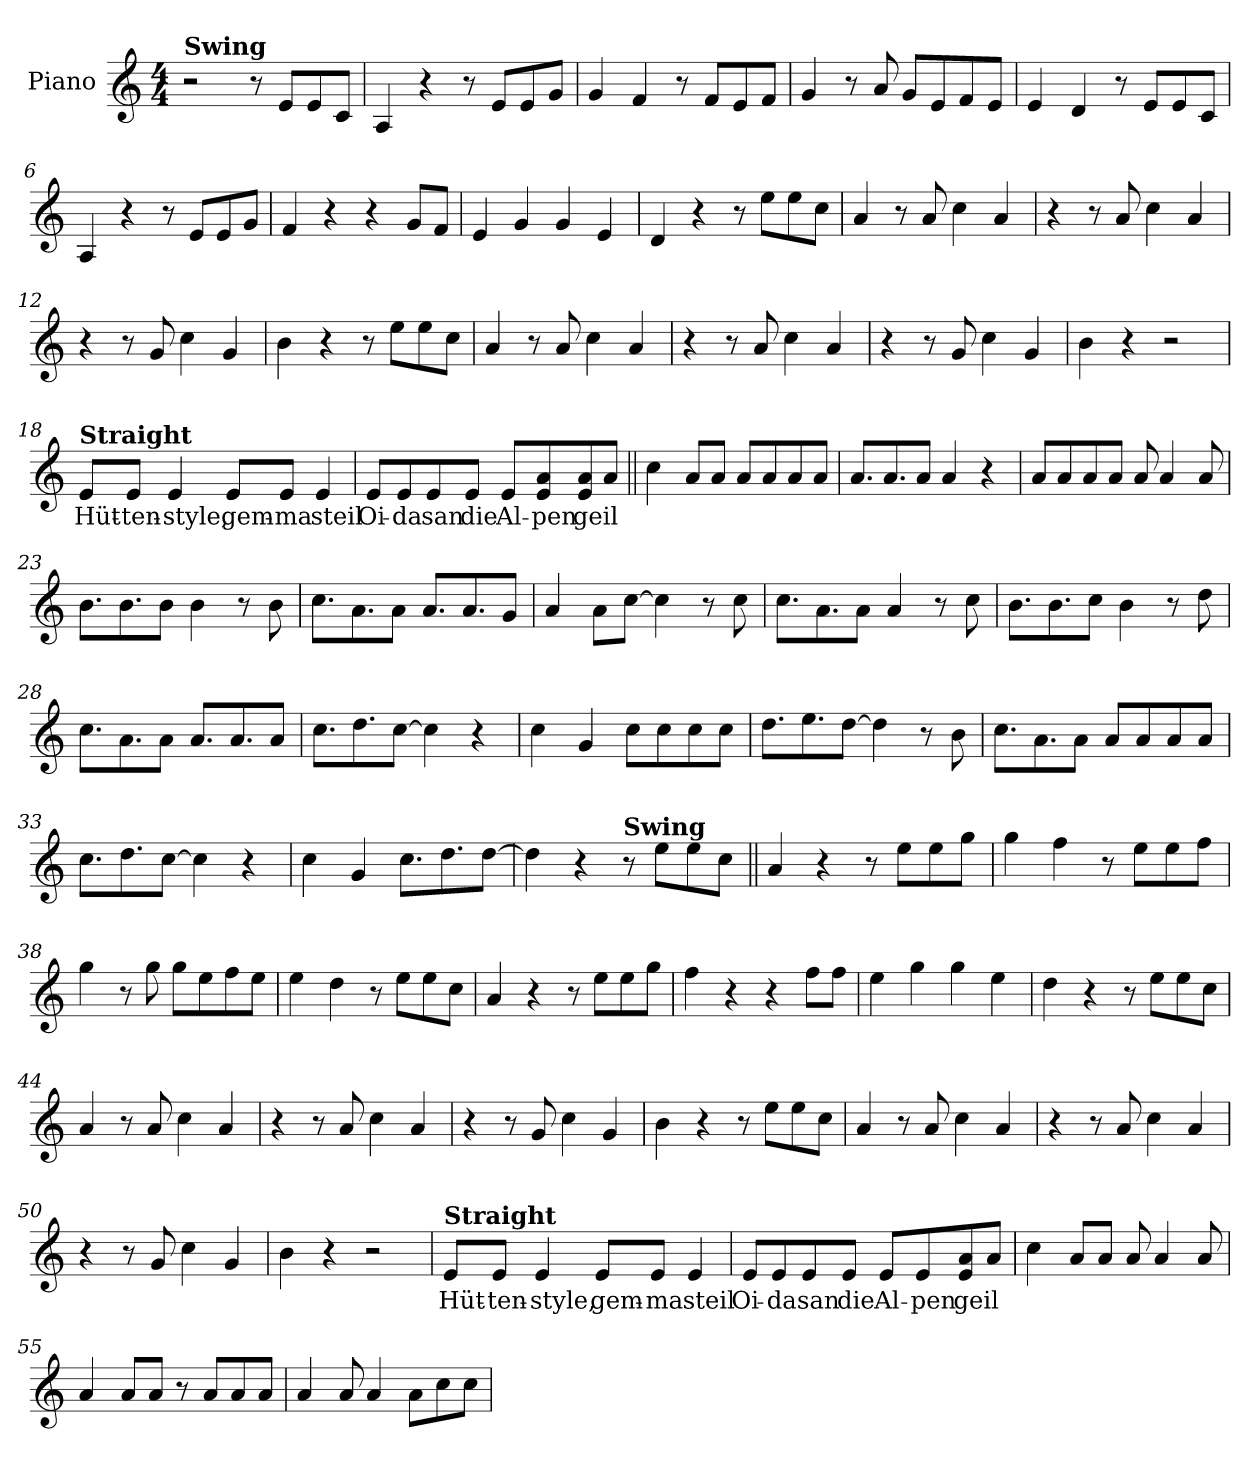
**kern	**text
*part1	*part1
*staff1	*staff1
*I"Piano	*
*I'Pno.	*
*clefG2	*
*k[]	*
*M4/4	*
=1	=1
!LO:TX:a:B:t=Swing	!
2r	.
8r	.
8eL	.
8e	.
8cJ	.
=2	=2
4A	.
4r	.
8r	.
8eL	.
8e	.
8gJ	.
=3	=3
4g	.
4f	.
8r	.
8fL	.
8e	.
8fJ	.
=4	=4
4g	.
8r	.
8a	.
8gL	.
8e	.
8f	.
8eJ	.
=5	=5
4e	.
4d	.
8r	.
8eL	.
8e	.
8cJ	.
=6	=6
4A	.
4r	.
8r	.
8eL	.
8e	.
8gJ	.
=7	=7
4f	.
4r	.
4r	.
8gL	.
8fJ	.
=8	=8
4e	.
4g	.
4g	.
4e	.
=9	=9
4d	.
4r	.
8r	.
8eeL	.
8ee	.
8ccJ	.
=10	=10
4a	.
8r	.
8a	.
4cc	.
4a	.
=11	=11
4r	.
8r	.
8a	.
4cc	.
4a	.
=12	=12
4r	.
8r	.
8g	.
4cc	.
4g	.
=13	=13
4b	.
4r	.
8r	.
8eeL	.
8ee	.
8ccJ	.
=14	=14
4a	.
8r	.
8a	.
4cc	.
4a	.
=15	=15
4r	.
8r	.
8a	.
4cc	.
4a	.
=16	=16
4r	.
8r	.
8g	.
4cc	.
4g	.
=17	=17
4b	.
4r	.
2r	.
=18	=18
!LO:TX:a:B:t=Straight	!
8eL	Hüt-
8eJ	-ten-
4e	-style,
8eL	gem-
8eJ	-ma
4e	steil
=19	=19
8eL	Oi-
8e	-da
8e	san
8eJ	die
8eL	Al-
8e 8a	-pen
8e 8a	geil
8aJ	.
=20||	=20||
4cc	.
8aL	.
8aJ	.
8aL	.
8a	.
8a	.
8aJ	.
=21	=21
8.aL	.
8.a	.
8aJ	.
4a	.
4r	.
=22	=22
8aL	.
8a	.
8a	.
8aJ	.
8a	.
4a	.
8a	.
=23	=23
8.bL	.
8.b	.
8bJ	.
4b	.
8r	.
8b	.
=24	=24
8.ccL	.
8.a	.
8aJ	.
8.aL	.
8.a	.
8gJ	.
=25	=25
4a	.
8aL	.
[8ccJ	.
4cc]	.
8r	.
8cc	.
=26	=26
8.ccL	.
8.a	.
8aJ	.
4a	.
8r	.
8cc	.
=27	=27
8.bL	.
8.b	.
8ccJ	.
4b	.
8r	.
8dd	.
=28	=28
8.ccL	.
8.a	.
8aJ	.
8.aL	.
8.a	.
8aJ	.
=29	=29
8.ccL	.
8.dd	.
[8ccJ	.
4cc]	.
4r	.
=30	=30
4cc	.
4g	.
8ccL	.
8cc	.
8cc	.
8ccJ	.
=31	=31
8.ddL	.
8.ee	.
[8ddJ	.
4dd]	.
8r	.
8b	.
=32	=32
8.ccL	.
8.a	.
8aJ	.
8aL	.
8a	.
8a	.
8aJ	.
=33	=33
8.ccL	.
8.dd	.
[8ccJ	.
4cc]	.
4r	.
=34	=34
4cc	.
4g	.
8.ccL	.
8.dd	.
[8ddJ	.
=35	=35
4dd]	.
4r	.
!LO:TX:a:B:t=Swing	!
8r	.
8eeL	.
8ee	.
8ccJ	.
=36||	=36||
4a	.
4r	.
8r	.
8eeL	.
8ee	.
8ggJ	.
=37	=37
4gg	.
4ff	.
8r	.
8eeL	.
8ee	.
8ffJ	.
=38	=38
4gg	.
8r	.
8gg	.
8ggL	.
8ee	.
8ff	.
8eeJ	.
=39	=39
4ee	.
4dd	.
8r	.
8eeL	.
8ee	.
8ccJ	.
=40	=40
4a	.
4r	.
8r	.
8eeL	.
8ee	.
8ggJ	.
=41	=41
4ff	.
4r	.
4r	.
8ffL	.
8ffJ	.
=42	=42
4ee	.
4gg	.
4gg	.
4ee	.
=43	=43
4dd	.
4r	.
8r	.
8eeL	.
8ee	.
8ccJ	.
=44	=44
4a	.
8r	.
8a	.
4cc	.
4a	.
=45	=45
4r	.
8r	.
8a	.
4cc	.
4a	.
=46	=46
4r	.
8r	.
8g	.
4cc	.
4g	.
=47	=47
4b	.
4r	.
8r	.
8eeL	.
8ee	.
8ccJ	.
=48	=48
4a	.
8r	.
8a	.
4cc	.
4a	.
=49	=49
4r	.
8r	.
8a	.
4cc	.
4a	.
=50	=50
4r	.
8r	.
8g	.
4cc	.
4g	.
=51	=51
4b	.
4r	.
2r	.
=52	=52
!LO:TX:a:B:t=Straight	!
8eL	Hüt-
8eJ	-ten-
4e	-style,
8eL	gem-
8eJ	-ma
4e	steil
=53	=53
8eL	Oi-
8e	-da
8e	san
8eJ	die
8eL	Al-
8e	-pen
8e 8a	geil
8aJ	.
=54	=54
4cc	.
8aL	.
8aJ	.
8a	.
4a	.
8a	.
=55	=55
4a	.
8aL	.
8aJ	.
8r	.
8aL	.
8a	.
8aJ	.
=56	=56
4a	.
8a	.
4a	.
8aL	.
8cc	.
8ccJ	.
=	=
*-	*-
